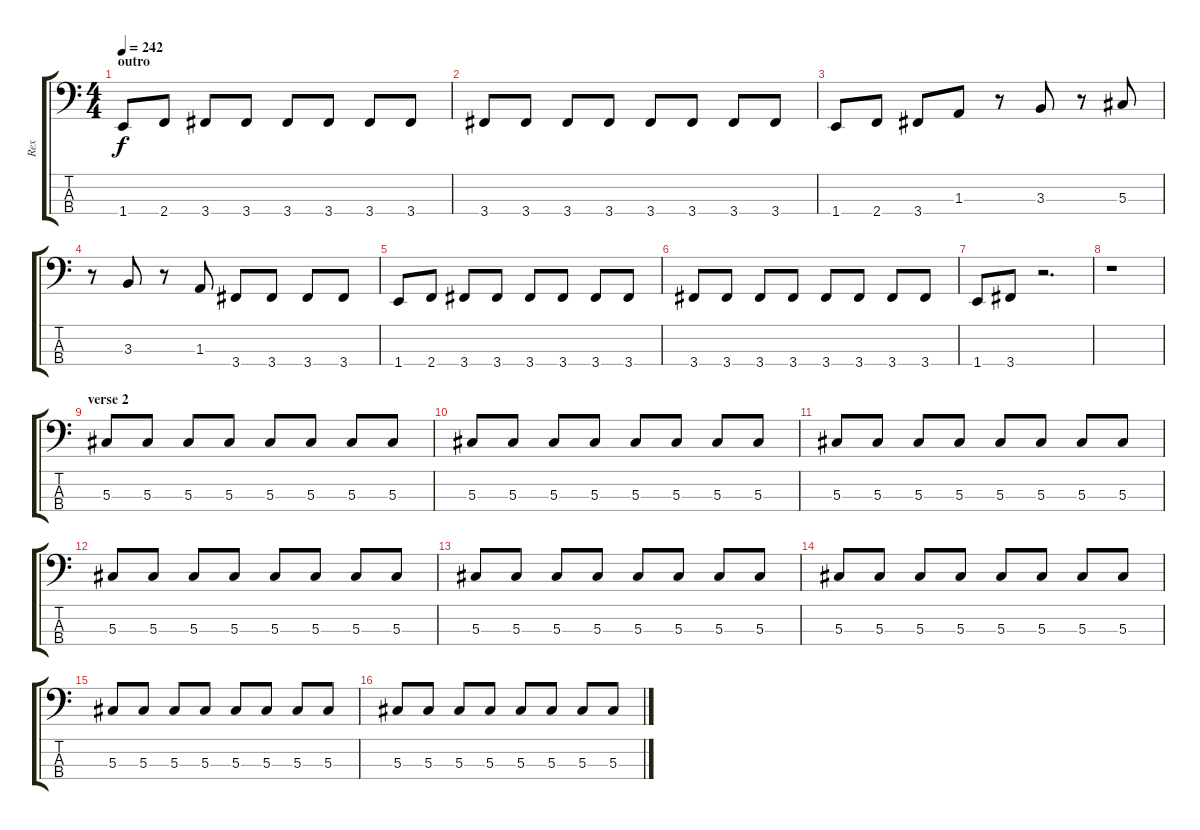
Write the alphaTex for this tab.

\track ("Rex" "Rex") {instrument electricbasspick}
\staff {score tabs}
\tuning (Gb2 Db2 Ab1 Eb1) {hide}
\ts (4 4)
\section ("" "outro")
\tempo 242
\clef f4
\ks c
1.4.8{dy f} 2.4.8 3.4.8 3.4.8 3.4.8 3.4.8 3.4.8 3.4.8 |
3.4.8 3.4.8 3.4.8 3.4.8 3.4.8 3.4.8 3.4.8 3.4.8 |
1.4.8 2.4.8 3.4.8 1.3.8 r.8 3.3.8 r.8 5.3.8 |
r.8 3.3.8 r.8 1.3.8 3.4.8 3.4.8 3.4.8 3.4.8 |
1.4.8 2.4.8 3.4.8 3.4.8 3.4.8 3.4.8 3.4.8 3.4.8 |
3.4.8 3.4.8 3.4.8 3.4.8 3.4.8 3.4.8 3.4.8 3.4.8 |
1.4.8 3.4.8 r.2{d} |
r.1 |
\section ("" "verse 2")
5.3.8 5.3.8 5.3.8 5.3.8 5.3.8 5.3.8 5.3.8 5.3.8 |
5.3.8 5.3.8 5.3.8 5.3.8 5.3.8 5.3.8 5.3.8 5.3.8 |
5.3.8 5.3.8 5.3.8 5.3.8 5.3.8 5.3.8 5.3.8 5.3.8 |
5.3.8 5.3.8 5.3.8 5.3.8 5.3.8 5.3.8 5.3.8 5.3.8 |
5.3.8 5.3.8 5.3.8 5.3.8 5.3.8 5.3.8 5.3.8 5.3.8 |
5.3.8 5.3.8 5.3.8 5.3.8 5.3.8 5.3.8 5.3.8 5.3.8 |
5.3.8 5.3.8 5.3.8 5.3.8 5.3.8 5.3.8 5.3.8 5.3.8 |
5.3.8 5.3.8 5.3.8 5.3.8 5.3.8 5.3.8 5.3.8 5.3.8
